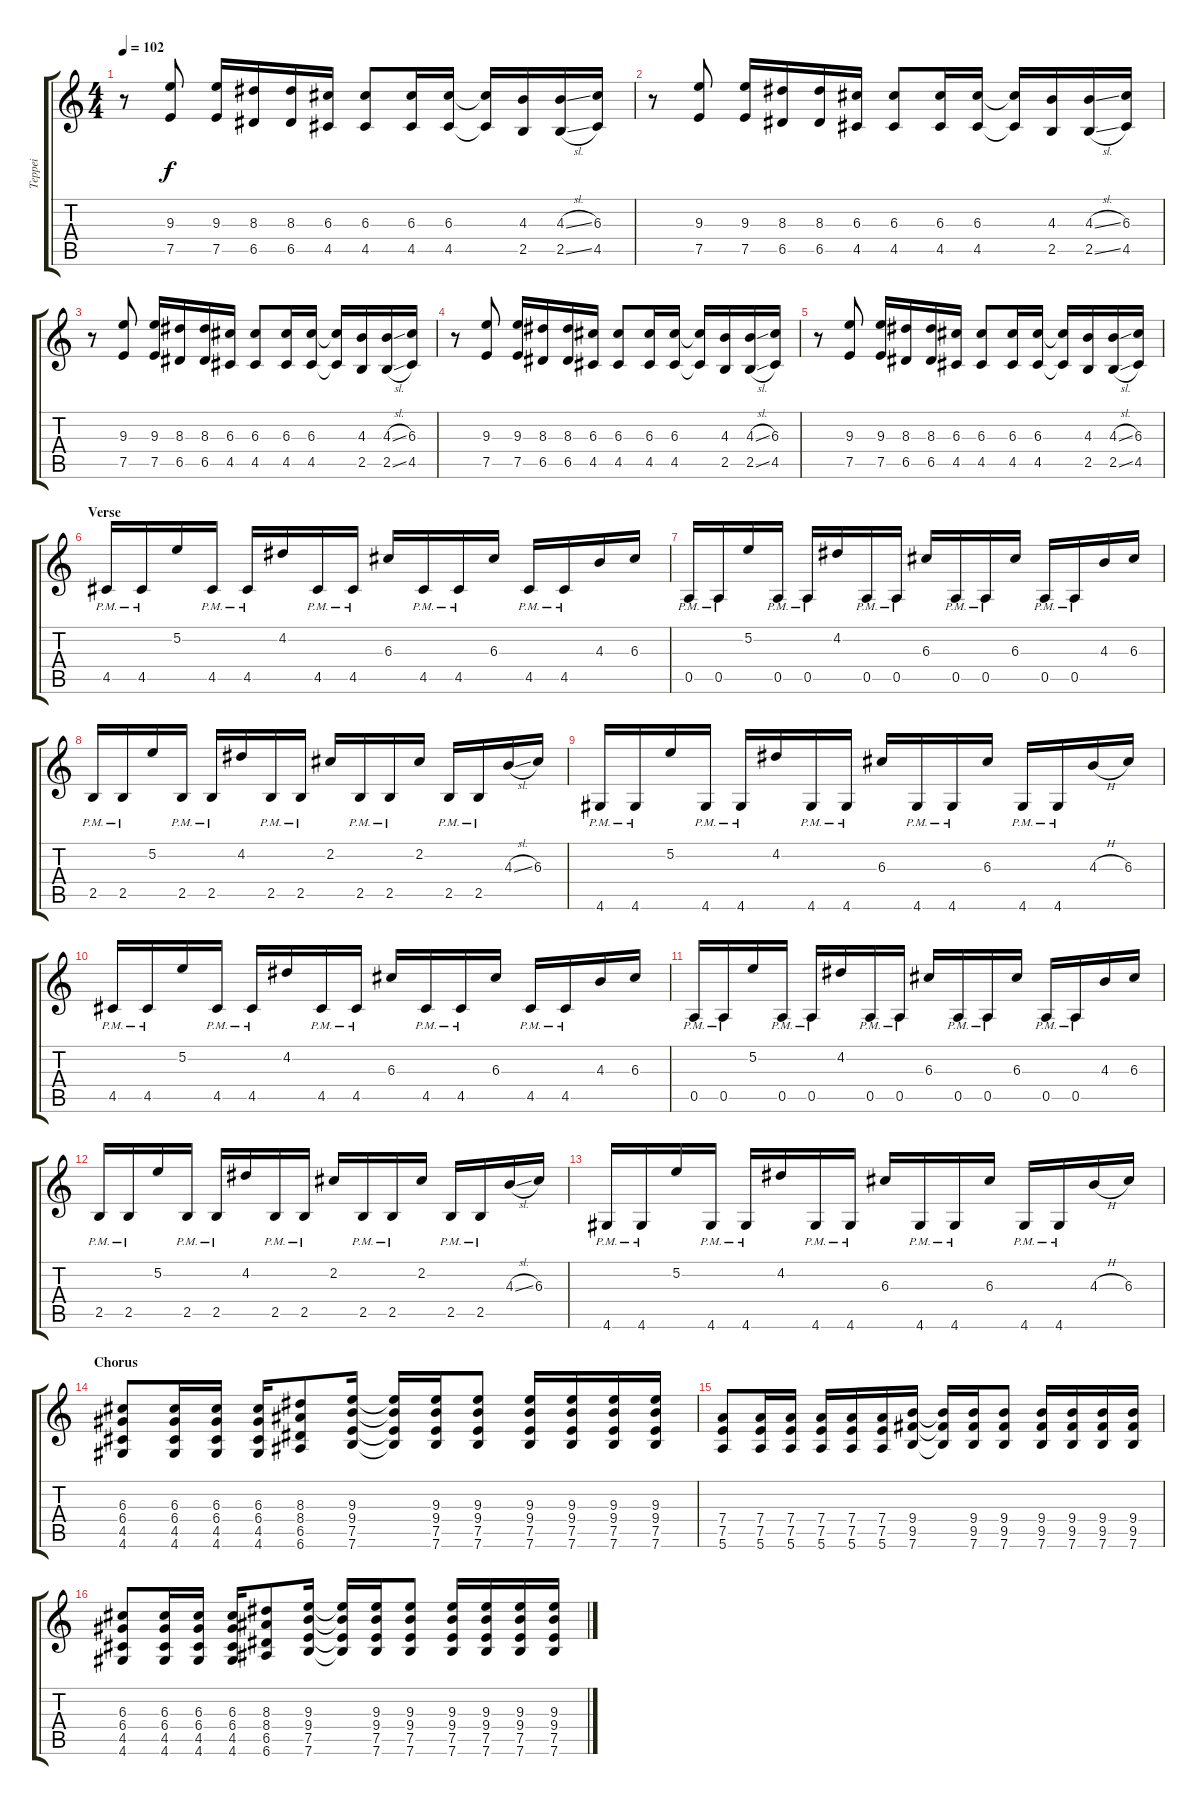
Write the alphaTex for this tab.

\track ("Teppei" "Teppei") {instrument overdrivenguitar}
\staff {score tabs}
\tuning (E4 B3 G3 D3 A2 E2) {hide}
\ts (4 4)
\tempo 102
\clef g2
\ks c
r.8{dy f} (9.3 7.5).8 (9.3 7.5).16 (8.3 6.5).16 (8.3 6.5).16 (6.3 4.5).16 (6.3 4.5).8 (6.3 4.5).16 (6.3 4.5).16 (6.3{t} 4.5{t}).16 (4.3 2.5).16 (4.3{sl} 2.5{sl}).16 (6.3 4.5).16 |
r.8 (9.3 7.5).8 (9.3 7.5).16 (8.3 6.5).16 (8.3 6.5).16 (6.3 4.5).16 (6.3 4.5).8 (6.3 4.5).16 (6.3 4.5).16 (6.3{t} 4.5{t}).16 (4.3 2.5).16 (4.3{sl} 2.5{sl}).16 (6.3 4.5).16 |
r.8 (9.3 7.5).8 (9.3 7.5).16 (8.3 6.5).16 (8.3 6.5).16 (6.3 4.5).16 (6.3 4.5).8 (6.3 4.5).16 (6.3 4.5).16 (6.3{t} 4.5{t}).16 (4.3 2.5).16 (4.3{sl} 2.5{sl}).16 (6.3 4.5).16 |
r.8 (9.3 7.5).8 (9.3 7.5).16 (8.3 6.5).16 (8.3 6.5).16 (6.3 4.5).16 (6.3 4.5).8 (6.3 4.5).16 (6.3 4.5).16 (6.3{t} 4.5{t}).16 (4.3 2.5).16 (4.3{sl} 2.5{sl}).16 (6.3 4.5).16 |
r.8 (9.3 7.5).8 (9.3 7.5).16 (8.3 6.5).16 (8.3 6.5).16 (6.3 4.5).16 (6.3 4.5).8 (6.3 4.5).16 (6.3 4.5).16 (6.3{t} 4.5{t}).16 (4.3 2.5).16 (4.3{sl} 2.5{sl}).16 (6.3 4.5).16 |
\section ("" "Verse")
4.5{pm}.16 4.5{pm}.16 5.2.16 4.5{pm}.16 4.5{pm}.16 4.2.16 4.5{pm}.16 4.5{pm}.16 6.3.16 4.5{pm}.16 4.5{pm}.16 6.3.16 4.5{pm}.16 4.5{pm}.16 4.3.16 6.3.16 |
0.5{pm}.16 0.5{pm}.16 5.2.16 0.5{pm}.16 0.5{pm}.16 4.2.16 0.5{pm}.16 0.5{pm}.16 6.3.16 0.5{pm}.16 0.5{pm}.16 6.3.16 0.5{pm}.16 0.5{pm}.16 4.3.16 6.3.16 |
2.5{pm}.16 2.5{pm}.16 5.2.16 2.5{pm}.16 2.5{pm}.16 4.2.16 2.5{pm}.16 2.5{pm}.16 2.2.16 2.5{pm}.16 2.5{pm}.16 2.2.16 2.5{pm}.16 2.5{pm}.16 4.3{sl}.16 6.3.16 |
4.6{pm}.16 4.6{pm}.16 5.2.16 4.6{pm}.16 4.6{pm}.16 4.2.16 4.6{pm}.16 4.6{pm}.16 6.3.16 4.6{pm}.16 4.6{pm}.16 6.3.16 4.6{pm}.16 4.6{pm}.16 4.3{h}.16 6.3.16 |
4.5{pm}.16 4.5{pm}.16 5.2.16 4.5{pm}.16 4.5{pm}.16 4.2.16 4.5{pm}.16 4.5{pm}.16 6.3.16 4.5{pm}.16 4.5{pm}.16 6.3.16 4.5{pm}.16 4.5{pm}.16 4.3.16 6.3.16 |
0.5{pm}.16 0.5{pm}.16 5.2.16 0.5{pm}.16 0.5{pm}.16 4.2.16 0.5{pm}.16 0.5{pm}.16 6.3.16 0.5{pm}.16 0.5{pm}.16 6.3.16 0.5{pm}.16 0.5{pm}.16 4.3.16 6.3.16 |
2.5{pm}.16 2.5{pm}.16 5.2.16 2.5{pm}.16 2.5{pm}.16 4.2.16 2.5{pm}.16 2.5{pm}.16 2.2.16 2.5{pm}.16 2.5{pm}.16 2.2.16 2.5{pm}.16 2.5{pm}.16 4.3{sl}.16 6.3.16 |
4.6{pm}.16 4.6{pm}.16 5.2.16 4.6{pm}.16 4.6{pm}.16 4.2.16 4.6{pm}.16 4.6{pm}.16 6.3.16 4.6{pm}.16 4.6{pm}.16 6.3.16 4.6{pm}.16 4.6{pm}.16 4.3{h}.16 6.3.16 |
\section ("" "Chorus")
(6.3 6.4 4.5 4.6).8 (6.3 6.4 4.5 4.6).16 (6.3 6.4 4.5 4.6).16 (6.3 6.4 4.5 4.6).16 (8.3 8.4 6.5 6.6).8 (9.3 9.4 7.5 7.6).16 (9.3{t} 9.4{t} 7.5{t} 7.6{t}).16 (9.3 9.4 7.5 7.6).16 (9.3 9.4 7.5 7.6).8 (9.3 9.4 7.5 7.6).16 (9.3 9.4 7.5 7.6).16 (9.3 9.4 7.5 7.6).16 (9.3 9.4 7.5 7.6).16 |
(7.4 7.5 5.6).8 (7.4 7.5 5.6).16 (7.4 7.5 5.6).16 (7.4 7.5 5.6).16 (7.4 7.5 5.6).16 (7.4 7.5 5.6).16 (9.4 9.5 7.6).16 (9.4{t} 9.5{t} 7.6{t}).16 (9.4 9.5 7.6).16 (9.4 9.5 7.6).8 (9.4 9.5 7.6).16 (9.4 9.5 7.6).16 (9.4 9.5 7.6).16 (9.4 9.5 7.6).16 |
(6.3 6.4 4.5 4.6).8 (6.3 6.4 4.5 4.6).16 (6.3 6.4 4.5 4.6).16 (6.3 6.4 4.5 4.6).16 (8.3 8.4 6.5 6.6).8 (9.3 9.4 7.5 7.6).16 (9.3{t} 9.4{t} 7.5{t} 7.6{t}).16 (9.3 9.4 7.5 7.6).16 (9.3 9.4 7.5 7.6).8 (9.3 9.4 7.5 7.6).16 (9.3 9.4 7.5 7.6).16 (9.3 9.4 7.5 7.6).16 (9.3 9.4 7.5 7.6).16
